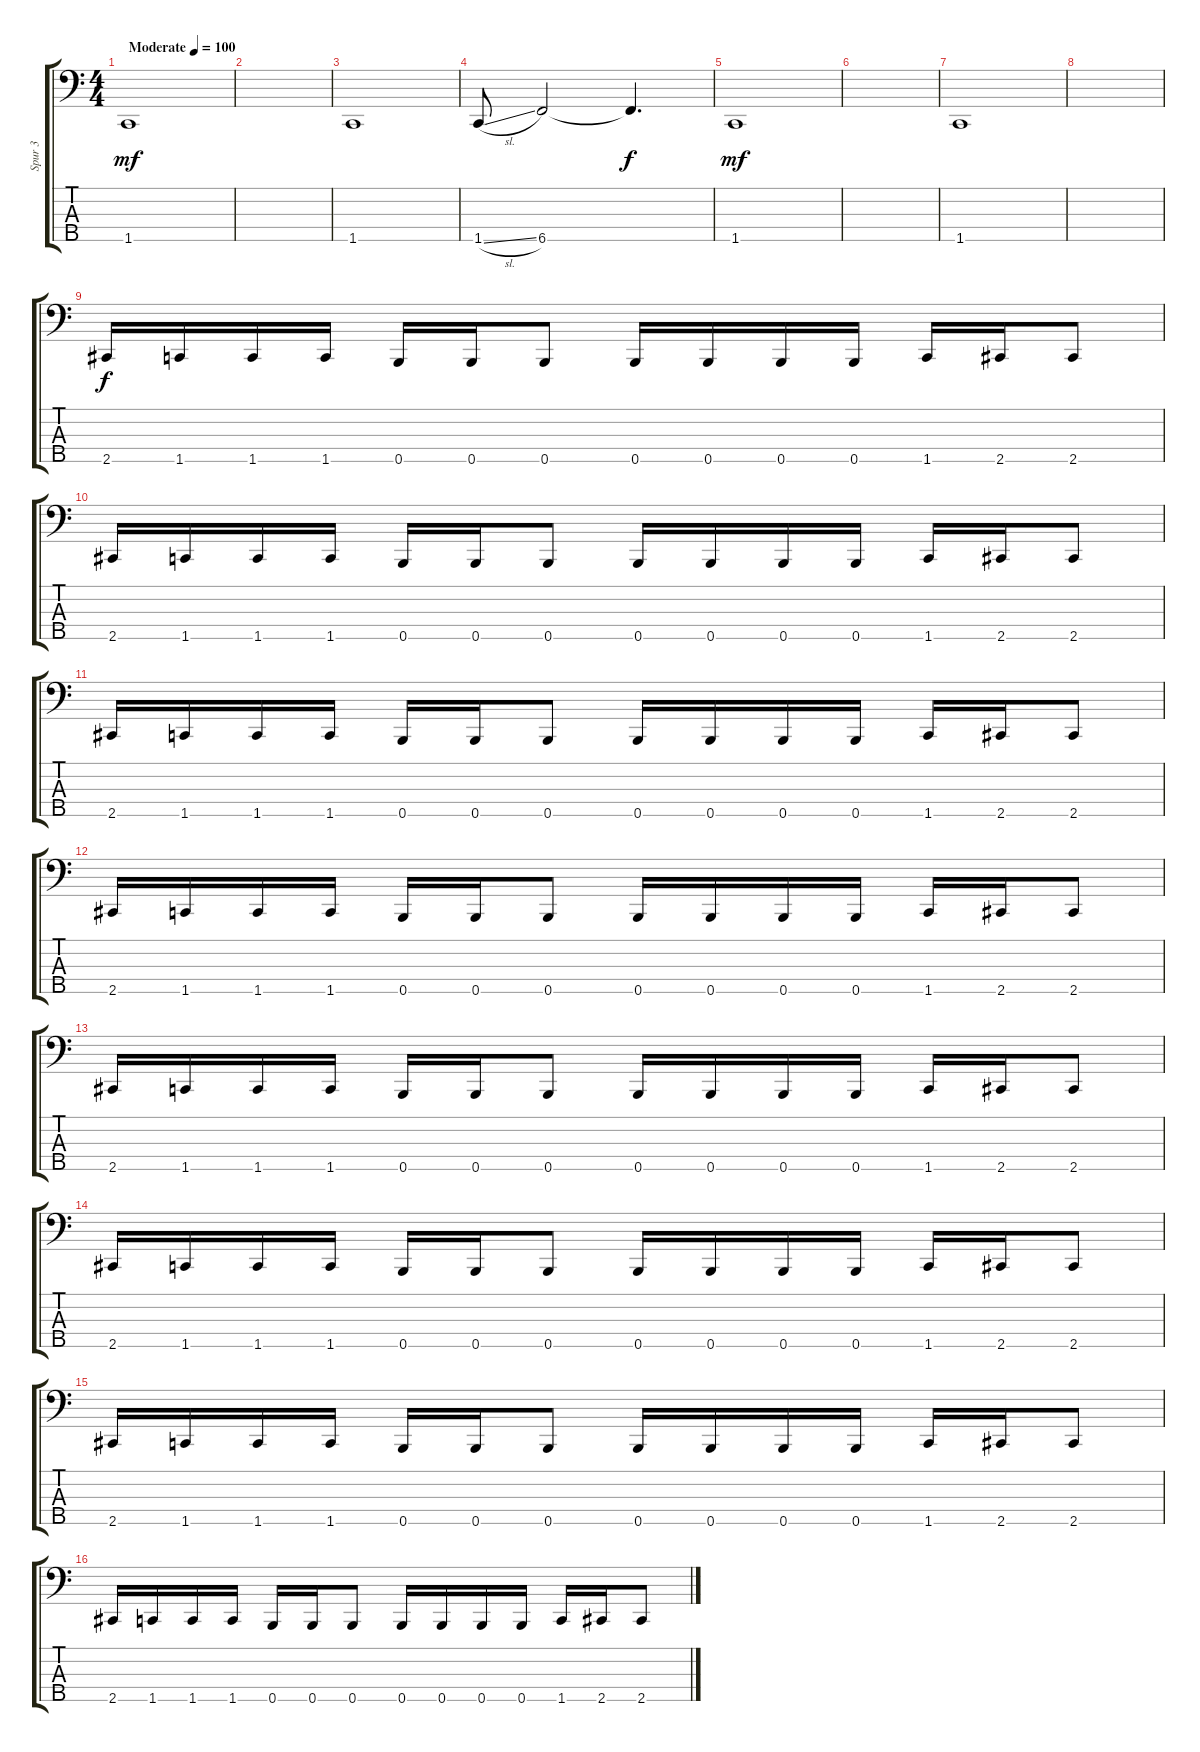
\track ("Spur 3" "Spur 3") {instrument electricbassfinger}
\staff {score tabs}
\tuning (G2 D2 A1 E1 B0) {hide}
\ts (4 4)
\tempo (100 "Moderate")
\clef f4
\ks c
1.5.1{dy mf instrument electricbassfinger} |
|
1.5.1 |
1.5{sl}.8 6.5.2 6.5{t}.4{d dy f} |
1.5.1{dy mf} |
|
1.5.1 |
|
2.5.16{dy f} 1.5.16 1.5.16 1.5.16 0.5.16 0.5.16 0.5.8 0.5.16 0.5.16 0.5.16 0.5.16 1.5.16 2.5.16 2.5.8 |
2.5.16 1.5.16 1.5.16 1.5.16 0.5.16 0.5.16 0.5.8 0.5.16 0.5.16 0.5.16 0.5.16 1.5.16 2.5.16 2.5.8 |
2.5.16 1.5.16 1.5.16 1.5.16 0.5.16 0.5.16 0.5.8 0.5.16 0.5.16 0.5.16 0.5.16 1.5.16 2.5.16 2.5.8 |
2.5.16 1.5.16 1.5.16 1.5.16 0.5.16 0.5.16 0.5.8 0.5.16 0.5.16 0.5.16 0.5.16 1.5.16 2.5.16 2.5.8 |
2.5.16 1.5.16 1.5.16 1.5.16 0.5.16 0.5.16 0.5.8 0.5.16 0.5.16 0.5.16 0.5.16 1.5.16 2.5.16 2.5.8 |
2.5.16 1.5.16 1.5.16 1.5.16 0.5.16 0.5.16 0.5.8 0.5.16 0.5.16 0.5.16 0.5.16 1.5.16 2.5.16 2.5.8 |
2.5.16 1.5.16 1.5.16 1.5.16 0.5.16 0.5.16 0.5.8 0.5.16 0.5.16 0.5.16 0.5.16 1.5.16 2.5.16 2.5.8 |
2.5.16 1.5.16 1.5.16 1.5.16 0.5.16 0.5.16 0.5.8 0.5.16 0.5.16 0.5.16 0.5.16 1.5.16 2.5.16 2.5.8
